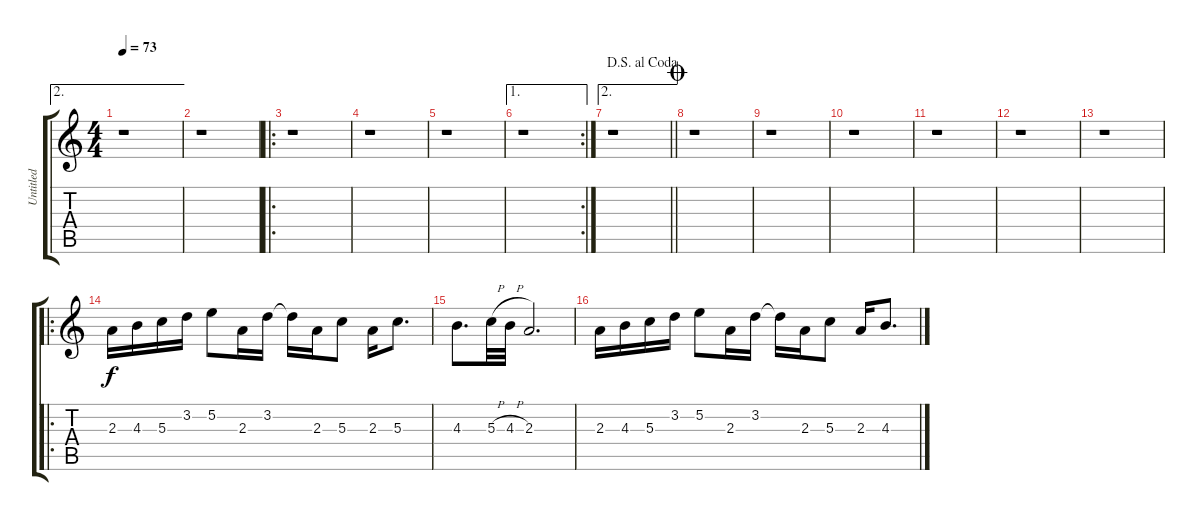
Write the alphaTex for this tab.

\track ("Untitled" "Untitled") {instrument acousticguitarsteel}
\staff {score tabs}
\tuning (E4 B3 G3 D3 A2 E2) {hide}
\ae 2
\ts (4 4)
\tempo 73
\clef g2
\ks c
r.1{dy f} |
r.1 |
\ro
r.1 |
r.1 |
r.1 |
\ae 1
\rc 2
r.1 |
\ae 2
\jump dalsegnoalcoda
\barLineRight lightlight
r.1 |
\jump coda
r.1 |
r.1 |
r.1 |
r.1 |
r.1 |
r.1 |
\ro
2.3.16 4.3.16 5.3.16 3.2.16 5.2.8 2.3.16 3.2.16 3.2{t}.16 2.3.16 5.3.8 2.3.16 5.3.8{d} |
4.3.8{d} 5.3{h}.32 4.3{h}.32 2.3.2{d} |
2.3.16 4.3.16 5.3.16 3.2.16 5.2.8 2.3.16 3.2.16 3.2{t}.16 2.3.16 5.3.8 2.3.16 4.3.8{d}
